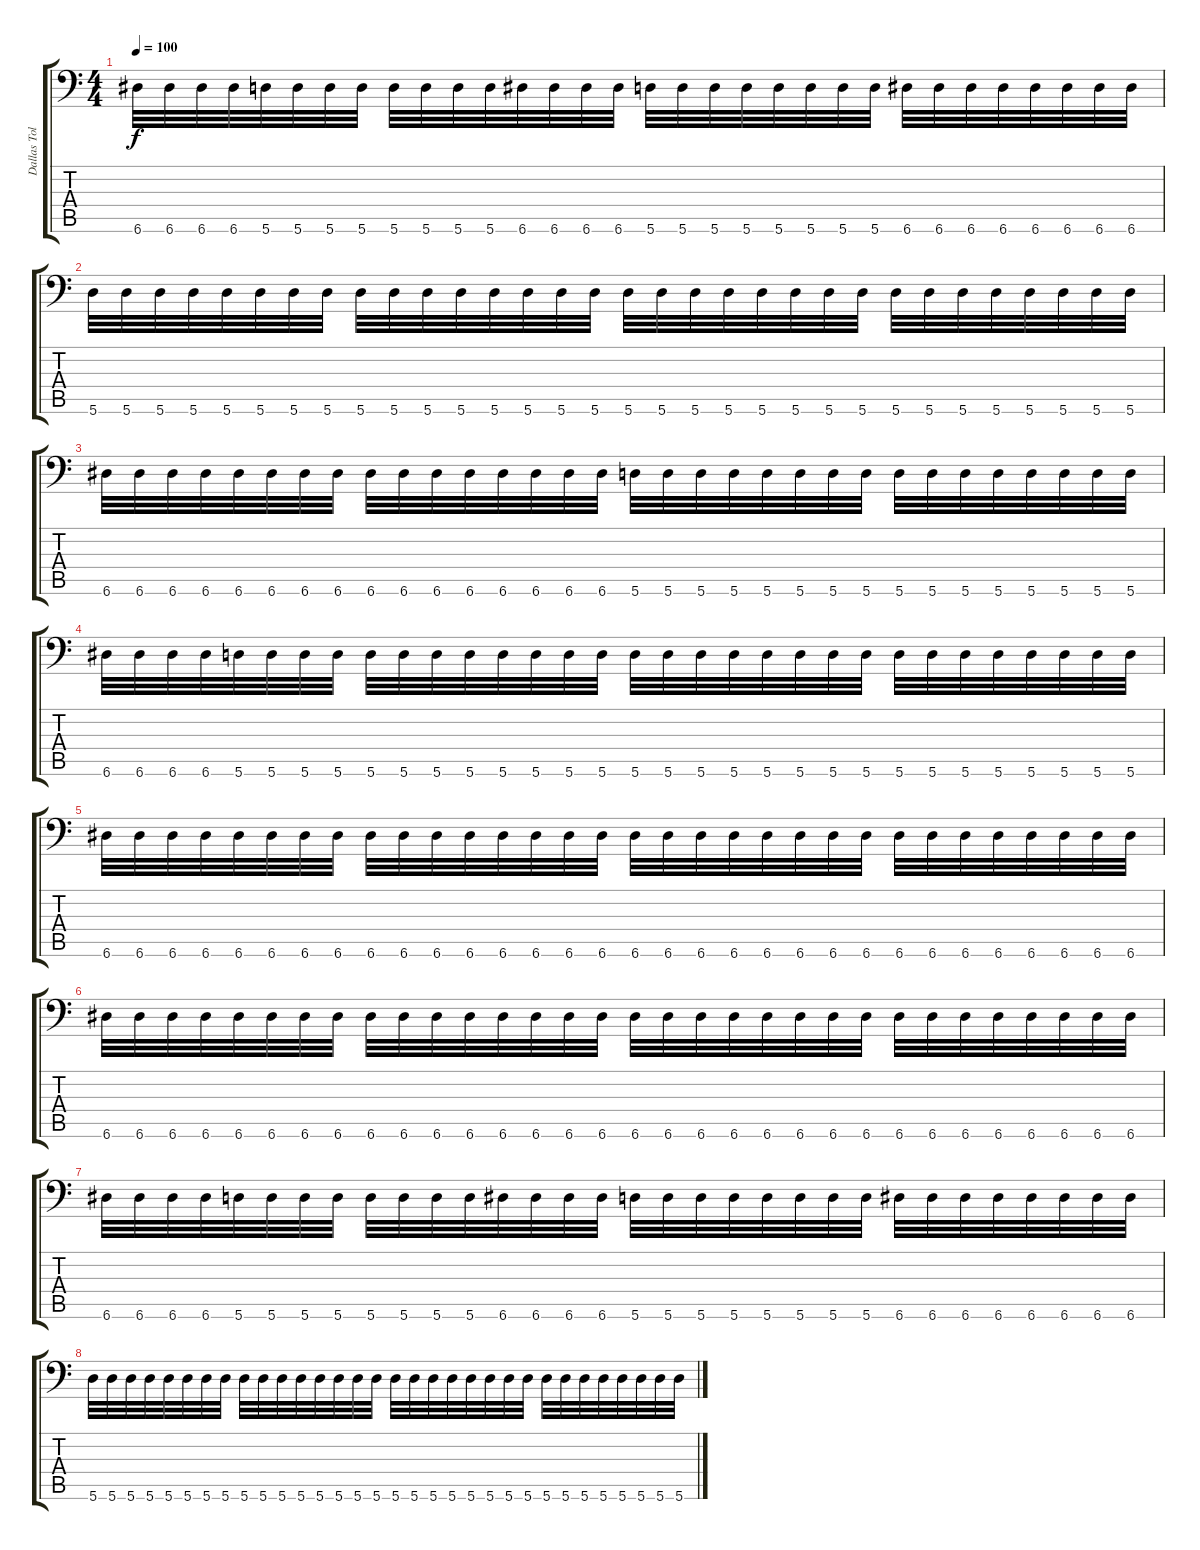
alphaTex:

\track ("Dallas Toler-Wade" "Dallas Tol") {instrument distortionguitar}
\staff {score tabs}
\tuning (B3 Gb3 D3 A2 E2 A1) {hide}
\ts (4 4)
\tempo 100
\clef f4
\ks c
6.6.32{dy f} 6.6.32 6.6.32 6.6.32 5.6.32 5.6.32 5.6.32 5.6.32 5.6.32 5.6.32 5.6.32 5.6.32 6.6.32 6.6.32 6.6.32 6.6.32 5.6.32 5.6.32 5.6.32 5.6.32 5.6.32 5.6.32 5.6.32 5.6.32 6.6.32 6.6.32 6.6.32 6.6.32 6.6.32 6.6.32 6.6.32 6.6.32 |
5.6.32 5.6.32 5.6.32 5.6.32 5.6.32 5.6.32 5.6.32 5.6.32 5.6.32 5.6.32 5.6.32 5.6.32 5.6.32 5.6.32 5.6.32 5.6.32 5.6.32 5.6.32 5.6.32 5.6.32 5.6.32 5.6.32 5.6.32 5.6.32 5.6.32 5.6.32 5.6.32 5.6.32 5.6.32 5.6.32 5.6.32 5.6.32 |
6.6.32 6.6.32 6.6.32 6.6.32 6.6.32 6.6.32 6.6.32 6.6.32 6.6.32 6.6.32 6.6.32 6.6.32 6.6.32 6.6.32 6.6.32 6.6.32 5.6.32 5.6.32 5.6.32 5.6.32 5.6.32 5.6.32 5.6.32 5.6.32 5.6.32 5.6.32 5.6.32 5.6.32 5.6.32 5.6.32 5.6.32 5.6.32 |
6.6.32 6.6.32 6.6.32 6.6.32 5.6.32 5.6.32 5.6.32 5.6.32 5.6.32 5.6.32 5.6.32 5.6.32 5.6.32 5.6.32 5.6.32 5.6.32 5.6.32 5.6.32 5.6.32 5.6.32 5.6.32 5.6.32 5.6.32 5.6.32 5.6.32 5.6.32 5.6.32 5.6.32 5.6.32 5.6.32 5.6.32 5.6.32 |
6.6.32 6.6.32 6.6.32 6.6.32 6.6.32 6.6.32 6.6.32 6.6.32 6.6.32 6.6.32 6.6.32 6.6.32 6.6.32 6.6.32 6.6.32 6.6.32 6.6.32 6.6.32 6.6.32 6.6.32 6.6.32 6.6.32 6.6.32 6.6.32 6.6.32 6.6.32 6.6.32 6.6.32 6.6.32 6.6.32 6.6.32 6.6.32 |
6.6.32 6.6.32 6.6.32 6.6.32 6.6.32 6.6.32 6.6.32 6.6.32 6.6.32 6.6.32 6.6.32 6.6.32 6.6.32 6.6.32 6.6.32 6.6.32 6.6.32 6.6.32 6.6.32 6.6.32 6.6.32 6.6.32 6.6.32 6.6.32 6.6.32 6.6.32 6.6.32 6.6.32 6.6.32 6.6.32 6.6.32 6.6.32 |
6.6.32 6.6.32 6.6.32 6.6.32 5.6.32 5.6.32 5.6.32 5.6.32 5.6.32 5.6.32 5.6.32 5.6.32 6.6.32 6.6.32 6.6.32 6.6.32 5.6.32 5.6.32 5.6.32 5.6.32 5.6.32 5.6.32 5.6.32 5.6.32 6.6.32 6.6.32 6.6.32 6.6.32 6.6.32 6.6.32 6.6.32 6.6.32 |
5.6.32 5.6.32 5.6.32 5.6.32 5.6.32 5.6.32 5.6.32 5.6.32 5.6.32 5.6.32 5.6.32 5.6.32 5.6.32 5.6.32 5.6.32 5.6.32 5.6.32 5.6.32 5.6.32 5.6.32 5.6.32 5.6.32 5.6.32 5.6.32 5.6.32 5.6.32 5.6.32 5.6.32 5.6.32 5.6.32 5.6.32 5.6.32
